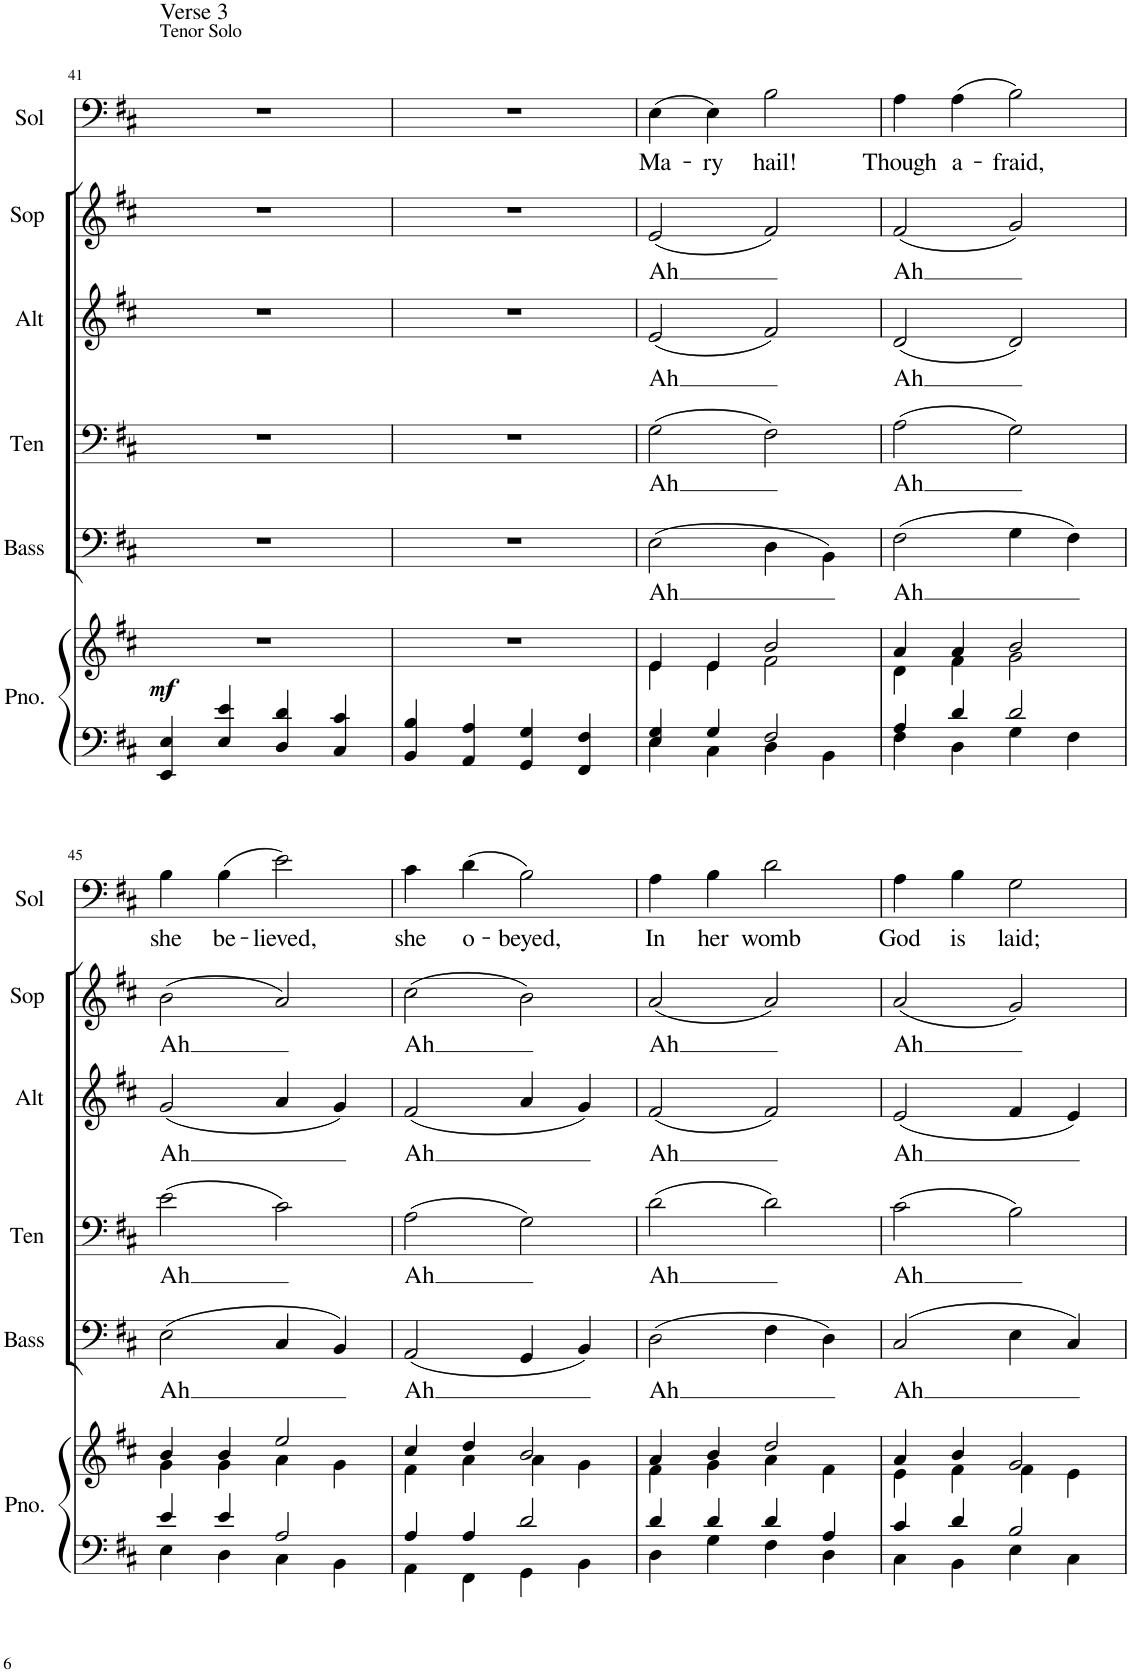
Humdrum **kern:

**kern	**kern	**dynam	**kern	**text	**kern	**text	**kern	**text	**kern	**text	**kern	**text
*part6	*part6	*part6	*part5	*part5	*part4	*part4	*part3	*part3	*part2	*part2	*part1	*part1
*staff7	*staff6	*staff6/7	*staff5	*staff5	*staff4	*staff4	*staff3	*staff3	*staff2	*staff2	*staff1	*staff1
*I"Piano	*	*	*I"Bass	*	*I"Tenor	*	*I"Alto	*	*I"Soprano	*	*I"Solo	*
*I'Pno.	*	*	*I'Bass	*	*I'Ten	*	*I'Alt	*	*I'Sop	*	*I'Sol	*
!!LO:PB:g=z
*clefF4	*clefG2	*	*clefF4	*	*clefF4	*	*clefG2	*	*clefG2	*	*clefF4	*
*k[f#c#]	*k[f#c#]	*	*k[f#c#]	*	*k[f#c#]	*	*k[f#c#]	*	*k[f#c#]	*	*k[f#c#]	*
*M4/4	*M4/4	*	*M4/4	*	*M4/4	*	*M4/4	*	*M4/4	*	*M4/4	*
=41	=41	=41	=41	=41	=41	=41	=41	=41	=41	=41	=41	=41
!	!	!	!	!	!	!	!	!	!	!	!LO:TX:a:t=Tenor Solo	!
!	!	!	!	!	!	!	!	!	!	!	!LO:TX:a:t=Verse 3	!
!	!	!LO:DY:b	!	!	!	!	!	!	!	!	!	!
4EE/ 4E/	1r	mf	1r	.	1r	.	1r	.	1r	.	1r	.
4E/ 4e/	.	.	.	.	.	.	.	.	.	.	.	.
4D/ 4d/	.	.	.	.	.	.	.	.	.	.	.	.
4C#/ 4c#/	.	.	.	.	.	.	.	.	.	.	.	.
=42	=42	=42	=42	=42	=42	=42	=42	=42	=42	=42	=42	=42
4BB/ 4B/	1r	.	1r	.	1r	.	1r	.	1r	.	1r	.
4AA/ 4A/	.	.	.	.	.	.	.	.	.	.	.	.
4GG/ 4G/	.	.	.	.	.	.	.	.	.	.	.	.
4FF#/ 4F#/	.	.	.	.	.	.	.	.	.	.	.	.
=43	=43	=43	=43	=43	=43	=43	=43	=43	=43	=43	=43	=43
*^	*^	*	*	*	*	*	*	*	*	*	*	*
!	!	!	!	!	!	!LO:LY:b	!	!LO:LY:b	!	!LO:LY:b	!	!LO:LY:b	!	!LO:LY:b
4E/ 4G/	4E\	4e/	4e\	.	(2E\	Ah	(2G\	Ah	(2e/	Ah	(2e/	Ah	(4E\	Ma-
!	!	!	!	!	!	!	!	!	!	!	!	!	!	!LO:LY:b
4G/	4C#\	4e/	4e\	.	.	.	.	.	.	.	.	.	4E\)	-ry
!	!	!	!	!	!	!	!	!	!	!	!	!	!	!LO:LY:b
2F#/	4D\	2b/	2f#\	.	4D\	.	2F#\)	.	2f#/)	.	2f#/)	.	2B\	hail!
.	4BB\	.	.	.	4BB\)	.	.	.	.	.	.	.	.	.
=44	=44	=44	=44	=44	=44	=44	=44	=44	=44	=44	=44	=44	=44	=44
!	!	!	!	!	!	!LO:LY:b	!	!LO:LY:b	!	!LO:LY:b	!	!LO:LY:b	!	!LO:LY:b
4A/	4F#\	4a/	4d\	.	(2F#\	Ah	(2A\	Ah	(2d/	Ah	(2f#/	Ah	4A\	Though
!	!	!	!	!	!	!	!	!	!	!	!	!	!	!LO:LY:b
4d/	4D\	4a/	4f#\	.	.	.	.	.	.	.	.	.	(4A\	a-
!	!	!	!	!	!	!	!	!	!	!	!	!	!	!LO:LY:b
2d/	4G\	2b/	2g\	.	4G\	.	2G\)	.	2d/)	.	2g/)	.	2B\)	-fraid,
.	4F#\	.	.	.	4F#\)	.	.	.	.	.	.	.	.	.
!!LO:LB:g=z
=45	=45	=45	=45	=45	=45	=45	=45	=45	=45	=45	=45	=45	=45	=45
!	!	!	!	!	!	!LO:LY:b	!	!LO:LY:b	!	!LO:LY:b	!	!LO:LY:b	!	!LO:LY:b
4e/	4E\	4b/	4g\	.	(2E\	Ah	(2e\	Ah	(2g/	Ah	(2b\	Ah	4B\	she
!	!	!	!	!	!	!	!	!	!	!	!	!	!	!LO:LY:b
4e/	4D\	4b/	4g\	.	.	.	.	.	.	.	.	.	(4B\	be-
!	!	!	!	!	!	!	!	!	!	!	!	!	!	!LO:LY:b
2A/	4C#\	2ee/	4a\	.	4C#/	.	2c#\)	.	4a/	.	2a/)	.	2e\)	-lieved,
.	4BB\	.	4g\	.	4BB/)	.	.	.	4g/)	.	.	.	.	.
=46	=46	=46	=46	=46	=46	=46	=46	=46	=46	=46	=46	=46	=46	=46
!	!	!	!	!	!	!LO:LY:b	!	!LO:LY:b	!	!LO:LY:b	!	!LO:LY:b	!	!LO:LY:b
4A/	4AA\	4cc#/	4f#\	.	(2AA/	Ah	(2A\	Ah	(2f#/	Ah	(2cc#\	Ah	4c#\	she
!	!	!	!	!	!	!	!	!	!	!	!	!	!	!LO:LY:b
4A/	4FF#\	4dd/	4a\	.	.	.	.	.	.	.	.	.	(4d\	o-
!	!	!	!	!	!	!	!	!	!	!	!	!	!	!LO:LY:b
2d/	4GG\	2b/	4a\	.	4GG/	.	2G\)	.	4a/	.	2b\)	.	2B\)	-beyed,
.	4BB\	.	4g\	.	4BB/)	.	.	.	4g/)	.	.	.	.	.
=47	=47	=47	=47	=47	=47	=47	=47	=47	=47	=47	=47	=47	=47	=47
!	!	!	!	!	!	!LO:LY:b	!	!LO:LY:b	!	!LO:LY:b	!	!LO:LY:b	!	!LO:LY:b
4d/	4D\	4a/	4f#\	.	(2D\	Ah	(2d\	Ah	(2f#/	Ah	(2a/	Ah	4A\	In
!	!	!	!	!	!	!	!	!	!	!	!	!	!	!LO:LY:b
4d/	4G\	4b/	4g\	.	.	.	.	.	.	.	.	.	4B\	her
!	!	!	!	!	!	!	!	!	!	!	!	!	!	!LO:LY:b
4d/	4F#\	2dd/	4a\	.	4F#\	.	2d\)	.	2f#/)	.	2a/)	.	2d\	womb
4A/	4D\	.	4f#\	.	4D\)	.	.	.	.	.	.	.	.	.
=48	=48	=48	=48	=48	=48	=48	=48	=48	=48	=48	=48	=48	=48	=48
!	!	!	!	!	!	!LO:LY:b	!	!LO:LY:b	!	!LO:LY:b	!	!LO:LY:b	!	!LO:LY:b
4c#/	4C#\	4a/	4e\	.	(2C#/	Ah	(2c#\	Ah	(2e/	Ah	(2a/	Ah	4A\	God
!	!	!	!	!	!	!	!	!	!	!	!	!	!	!LO:LY:b
4d/	4BB\	4b/	4f#\	.	.	.	.	.	.	.	.	.	4B\	is
!	!	!	!	!	!	!	!	!	!	!	!	!	!	!LO:LY:b
2B/	4E\	2g/	4f#\	.	4E\	.	2B\)	.	4f#/	.	2g/)	.	2G\	laid;
.	4C#\	.	4e\	.	4C#/)	.	.	.	4e/)	.	.	.	.	.
*v	*v	*	*	*	*	*	*	*	*	*	*	*	*	*
*	*v	*v	*	*	*	*	*	*	*	*	*	*	*
=	=	=	=	=	=	=	=	=	=	=	=	=
*-	*-	*-	*-	*-	*-	*-	*-	*-	*-	*-	*-	*-
